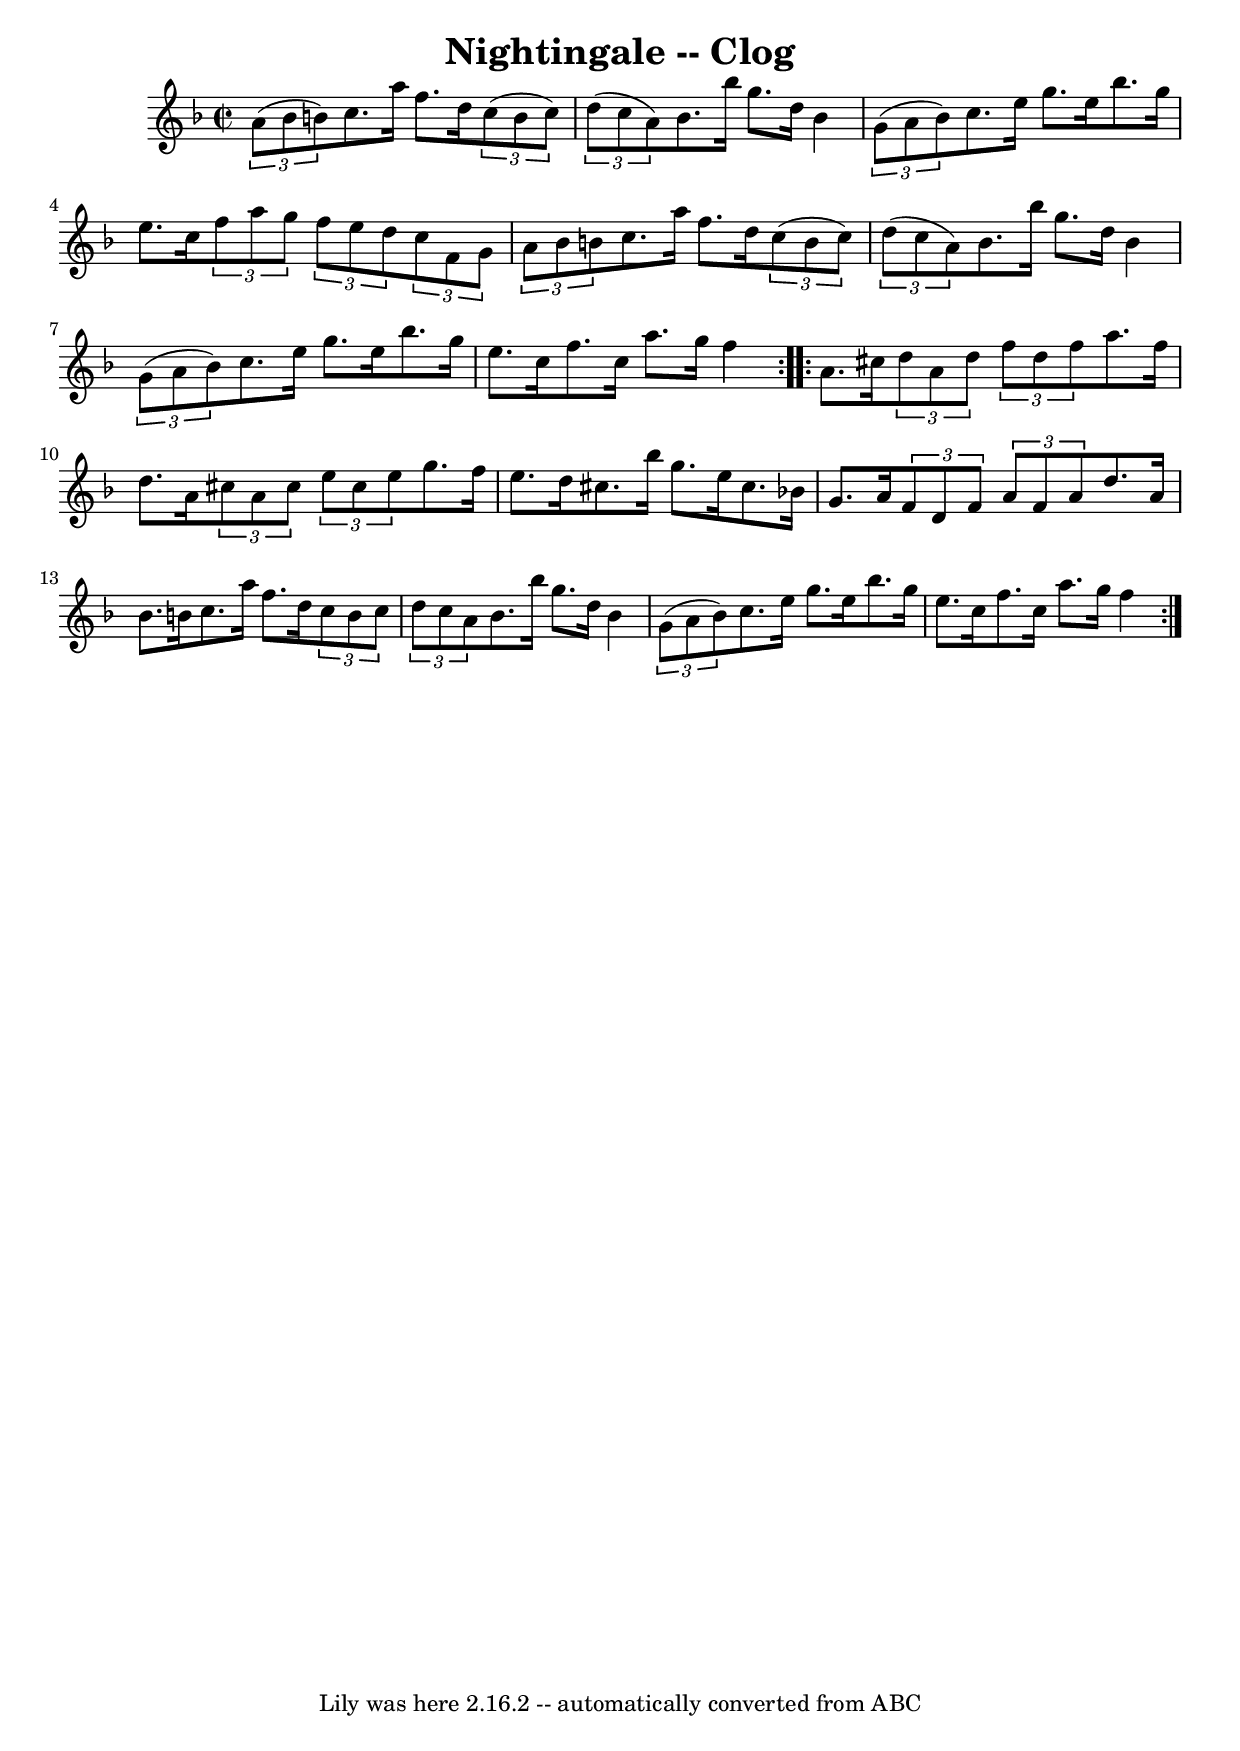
\version "2.16.2"
\include "Mammoth.ily"
\header {
	%% book = "Ryan's Mammoth Collection"
	crossRefNumber = "1"
	footnotes = ""
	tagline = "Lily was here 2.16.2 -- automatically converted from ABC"
	title = "Nightingale -- Clog"
}
voicedefault =  {


\repeat volta 2 {
\override Staff.TimeSignature #'style = #'C
 \time 2/2 
\key f \major   \times 2/3 { a'8 (bes'8 b'8) } |
   
 c''8. a''16 f''8. d''16    \times 2/3 { c''8 (b'8 c''8) } 
  \times 2/3 { d''8 (c''8 a'8) } |
 bes'8. bes''16    
g''8. d''16 bes'4    \times 2/3 { g'8 (a'8 bes'8) } |
   
 c''8. e''16 g''8. e''16 bes''8. g''16 e''8. c''16  
|
 \times 2/3 { f''8 a''8 g''8  } \times 2/3 { f''8 e''8    
d''8  } \times 2/3 { c''8 f'8 g'8  } \times 2/3 { a'8 bes'8 b'8 
 } |
 c''8. a''16 f''8. d''16    \times 2/3 { c''8 (b'8 
 c''8) }   \times 2/3 { d''8 (c''8 a'8) } |
 bes'8.    
bes''16 g''8. d''16 bes'4    \times 2/3 { g'8 (a'8 bes'8) } 
|
 c''8. e''16 g''8. e''16 bes''8. g''16 e''8.    
c''16  |
 f''8. c''16 a''8. g''16 f''4  }     
\repeat volta 2 { a'8. cis''16  |
 \times 2/3 { d''8 a'8    
d''8  } \times 2/3 { f''8 d''8 f''8  } a''8. f''16 d''8.    
a'16  |
 \times 2/3 { cis''8 a'8 cis''8  } \times 2/3 { e''8    
cis''8 e''8  } g''8. f''16 e''8. d''16  |
 cis''8.    
bes''16 g''8. e''16 cis''8. bes'!16 g'8. a'16  |
     
\times 2/3 { f'8 d'8 f'8  } \times 2/3 { a'8 f'8 a'8  } d''8. 
 a'16 bes'8. b'16  |
 c''8. a''16 f''8. d''16    
\times 2/3 { c''8 b'8 c''8  } \times 2/3 { d''8 c''8 a'8  } 
|
 bes'8. bes''16 g''8. d''16 bes'4    \times 2/3 { g'8 (
 a'8 bes'8) } |
 c''8. e''16 g''8. e''16 bes''8.   
 g''16 e''8. c''16  |
 f''8. c''16 a''8. g''16 f''4  
}   
}

\score{
    <<

	\context Staff="default"
	{
	    \voicedefault 
	}

    >>
	\layout {
	}
	\midi {}
}
